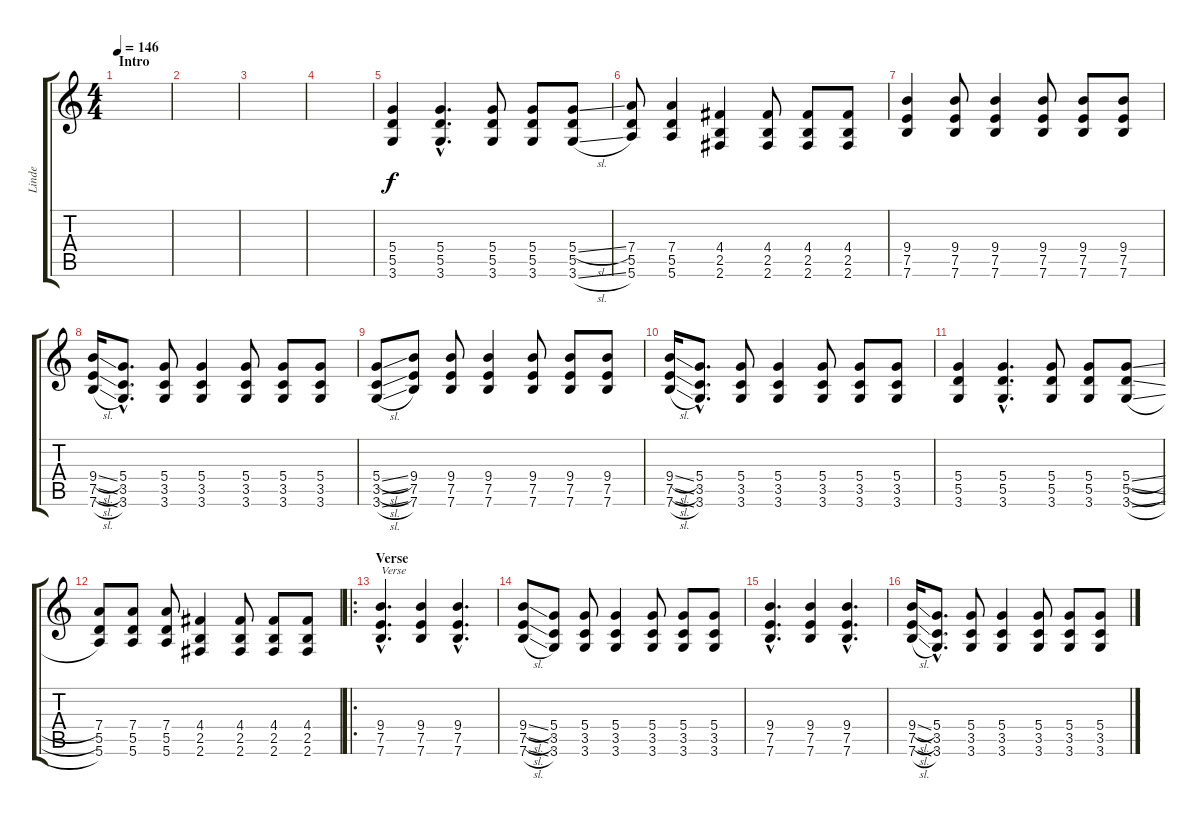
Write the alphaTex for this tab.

\track ("Linde" "Linde") {instrument distortionguitar}
\staff {score tabs}
\tuning (E4 B3 G3 D3 A2 E2) {hide}
\ts (4 4)
\section ("" "Intro")
\tempo 146
\clef g2
\ks c
|
|
|
|
(5.4 5.5 3.6).4 (5.4{hac} 5.5{hac} 3.6{hac}).4{d} (5.4 5.5 3.6).8 (5.4 5.5 3.6).8 (5.4{sl} 5.5 3.6{sl}).8 |
(7.4 5.5 5.6).8 (7.4 5.5 5.6).4 (4.4 2.5 2.6).4 (4.4 2.5 2.6).8 (4.4 2.5 2.6).8 (4.4 2.5 2.6).8 |
(9.4 7.5 7.6).4 (9.4 7.5 7.6).8 (9.4 7.5 7.6).4 (9.4 7.5 7.6).8 (9.4 7.5 7.6).8 (9.4 7.5 7.6).8 |
(9.4{sl} 7.5{sl} 7.6{sl}).16 (5.4{hac} 3.5{hac} 3.6{hac}).8{d} (5.4 3.5 3.6).8 (5.4 3.5 3.6).4 (5.4 3.5 3.6).8 (5.4 3.5 3.6).8 (5.4 3.5 3.6).8 |
(5.4{sl} 3.5{sl} 3.6{sl}).8 (9.4 7.5 7.6).8 (9.4 7.5 7.6).8 (9.4 7.5 7.6).4 (9.4 7.5 7.6).8 (9.4 7.5 7.6).8 (9.4 7.5 7.6).8 |
(9.4{sl} 7.5{sl} 7.6{sl}).16 (5.4{hac} 3.5{hac} 3.6{hac}).8{d} (5.4 3.5 3.6).8 (5.4 3.5 3.6).4 (5.4 3.5 3.6).8 (5.4 3.5 3.6).8 (5.4 3.5 3.6).8 |
(5.4 5.5 3.6).4 (5.4{hac} 5.5{hac} 3.6{hac}).4{d} (5.4 5.5 3.6).8 (5.4 5.5 3.6).8 (5.4{sl} 5.5{sl} 3.6{sl}).8 |
(7.4 5.5 5.6).8 (7.4 5.5 5.6).8 (7.4 5.5 5.6).8 (4.4 2.5 2.6).4 (4.4 2.5 2.6).8 (4.4 2.5 2.6).8 (4.4 2.5 2.6).8 |
\ro
\section ("" "Verse")
(9.4{hac} 7.5{hac} 7.6{hac}).4{d txt "Verse"} (9.4 7.5 7.6).4 (9.4{hac} 7.5{hac} 7.6{hac}).4{d} |
(9.4{sl} 7.5{sl} 7.6{sl}).8 (5.4 3.5 3.6).8 (5.4 3.5 3.6).8 (5.4 3.5 3.6).4 (5.4 3.5 3.6).8 (5.4 3.5 3.6).8 (5.4 3.5 3.6).8 |
(9.4{hac} 7.5{hac} 7.6{hac}).4{d} (9.4 7.5 7.6).4 (9.4{hac} 7.5{hac} 7.6{hac}).4{d} |
(9.4{sl} 7.5{sl} 7.6{sl}).16 (5.4{hac} 3.5{hac} 3.6{hac}).8{d} (5.4 3.5 3.6).8 (5.4 3.5 3.6).4 (5.4 3.5 3.6).8 (5.4 3.5 3.6).8 (5.4 3.5 3.6).8
